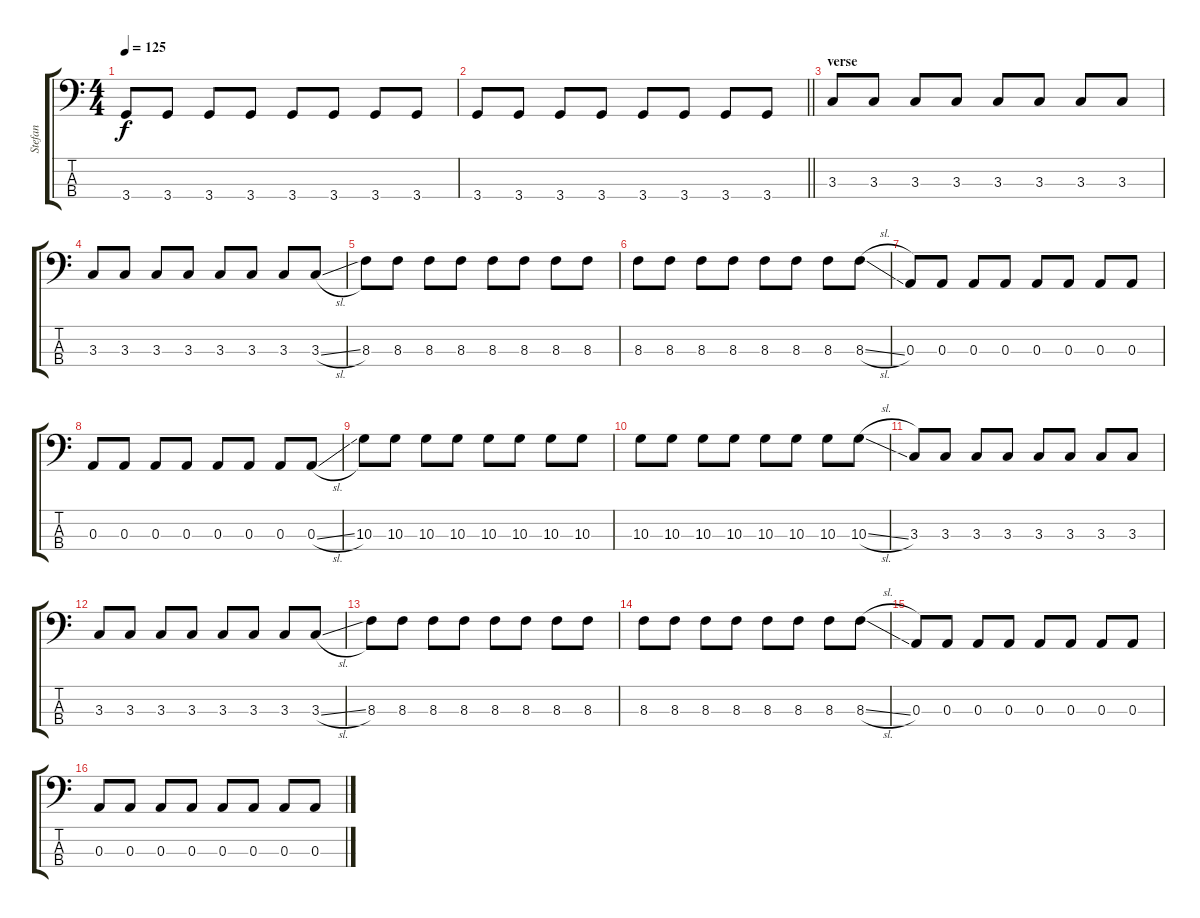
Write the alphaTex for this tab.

\track ("Stefan" "Stefan") {instrument electricbassfinger}
\staff {score tabs}
\tuning (G2 D2 A1 E1) {hide}
\ts (4 4)
\tempo 125
\clef f4
\ks c
3.4.8{dy f} 3.4.8 3.4.8 3.4.8 3.4.8 3.4.8 3.4.8 3.4.8 |
\barLineRight lightlight
3.4.8 3.4.8 3.4.8 3.4.8 3.4.8 3.4.8 3.4.8 3.4.8 |
\section ("" "verse")
3.3.8 3.3.8 3.3.8 3.3.8 3.3.8 3.3.8 3.3.8 3.3.8 |
3.3.8 3.3.8 3.3.8 3.3.8 3.3.8 3.3.8 3.3.8 3.3{sl}.8 |
8.3.8 8.3.8 8.3.8 8.3.8 8.3.8 8.3.8 8.3.8 8.3.8 |
8.3.8 8.3.8 8.3.8 8.3.8 8.3.8 8.3.8 8.3.8 8.3{sl}.8 |
0.3.8 0.3.8 0.3.8 0.3.8 0.3.8 0.3.8 0.3.8 0.3.8 |
0.3.8 0.3.8 0.3.8 0.3.8 0.3.8 0.3.8 0.3.8 0.3{sl}.8 |
10.3.8 10.3.8 10.3.8 10.3.8 10.3.8 10.3.8 10.3.8 10.3.8 |
10.3.8 10.3.8 10.3.8 10.3.8 10.3.8 10.3.8 10.3.8 10.3{sl}.8 |
3.3.8 3.3.8 3.3.8 3.3.8 3.3.8 3.3.8 3.3.8 3.3.8 |
3.3.8 3.3.8 3.3.8 3.3.8 3.3.8 3.3.8 3.3.8 3.3{sl}.8 |
8.3.8 8.3.8 8.3.8 8.3.8 8.3.8 8.3.8 8.3.8 8.3.8 |
8.3.8 8.3.8 8.3.8 8.3.8 8.3.8 8.3.8 8.3.8 8.3{sl}.8 |
0.3.8 0.3.8 0.3.8 0.3.8 0.3.8 0.3.8 0.3.8 0.3.8 |
0.3.8 0.3.8 0.3.8 0.3.8 0.3.8 0.3.8 0.3.8 0.3{sl}.8
